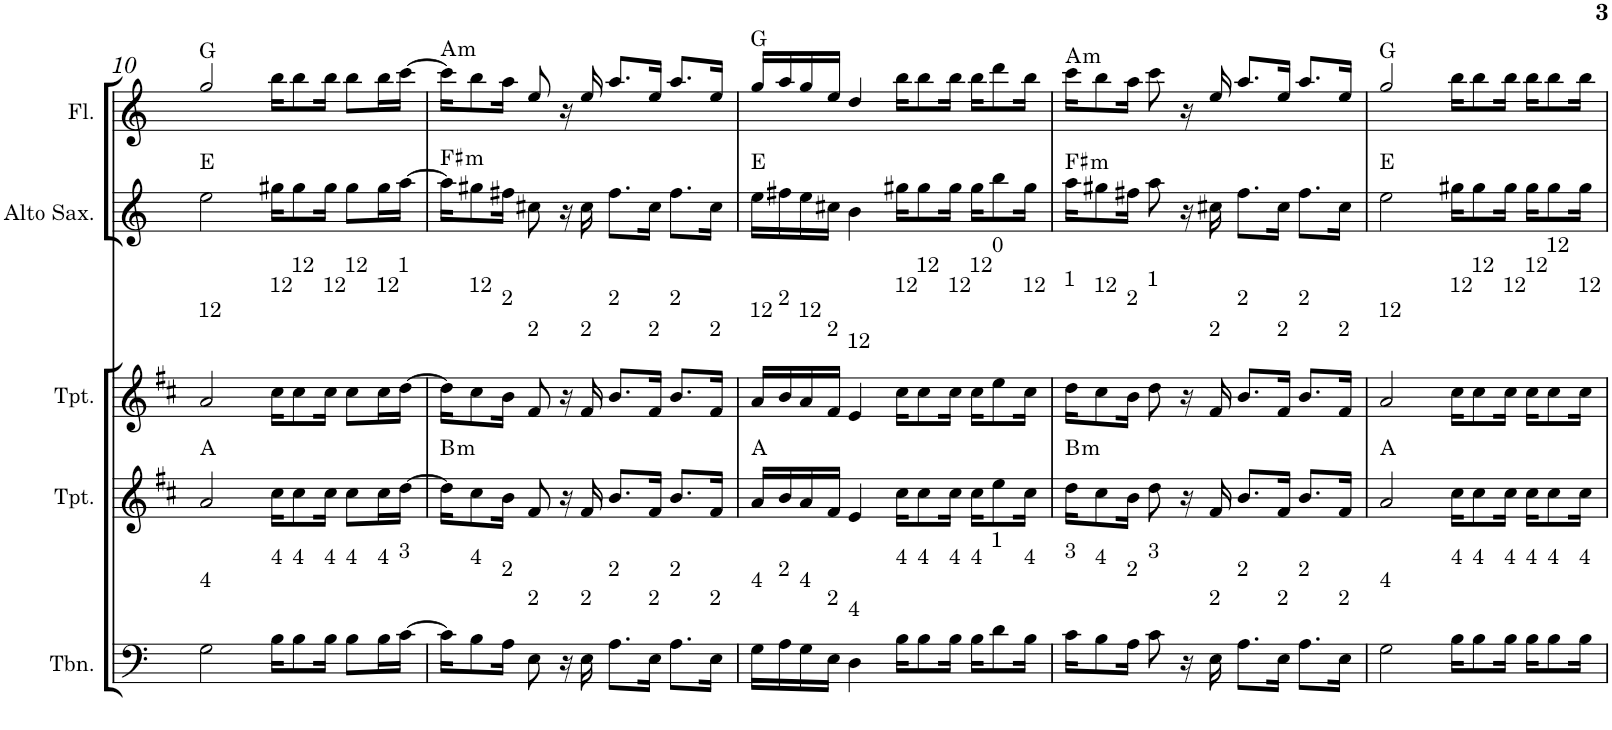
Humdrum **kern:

**kern	**kern	**harte	**kern	**kern	**harte	**kern	**harte
*part5	*part4	*part4	*part3	*part2	*part2	*part1	*part1
*staff5	*staff4	*	*staff3	*staff2	*	*staff1	*
*I"C clavF	*I"Bb	*	*I"Bb - Pirata	*I"Eb	*	*I"C clavG	*
!!LO:PB:g=z
*clefF4	*clefG2	*	*clefG2	*clefG2	*	*clefG2	*
*	*Trd1c2	*	*Trd1c2	*Trd5c9	*	*	*
*k[]	*k[f#c#]	*	*k[f#c#]	*k[]	*	*k[]	*
*C:	*D:	*	*D:	*	*	*C:	*
*M4/4	*M4/4	*	*M4/4	*M4/4	*	*M4/4	*
=10	=10	=10	=10	=10	=10	=10	=10
!	!	!	!LO:TX:a:t=12	!	!	!	!
!LO:TX:a:t=4	!	!	!	!	!	!	!
2G\	2a/	A:maj	2a/	2ee\	E:maj	2gg/	G:maj
!	!	!	!LO:TX:a:t=12	!	!	!	!
!LO:TX:a:t=4	!	!	!	!	!	!	!
16B\KL	16cc#\KL	.	16cc#\KL	16gg#X\KL	.	16bb\KL	.
!	!	!	!LO:TX:a:t=12	!	!	!	!
!LO:TX:a:t=4	!	!	!	!	!	!	!
8B\	8cc#\	.	8cc#\	8gg#\	.	8bb\	.
!	!	!	!LO:TX:a:t=12	!	!	!	!
!LO:TX:a:t=4	!	!	!	!	!	!	!
16B\Jk	16cc#\Jk	.	16cc#\Jk	16gg#\Jk	.	16bb\Jk	.
!	!	!	!LO:TX:a:t=12	!	!	!	!
!LO:TX:a:t=4	!	!	!	!	!	!	!
8B\L	8cc#\L	.	8cc#\L	8gg#\L	.	8bb\L	.
!	!	!	!LO:TX:a:t=12	!	!	!	!
!LO:TX:a:t=4	!	!	!	!	!	!	!
16B\L	16cc#\L	.	16cc#\L	16gg#\L	.	16bb\L	.
!	!	!	!LO:TX:a:t=1	!	!	!	!
!LO:TX:a:t=3	!	!	!	!	!	!	!
[>16c\JJ	[>16dd\JJ	.	[>16dd\JJ	[>16aa\JJ	.	[>16ccc\JJ	.
=11	=11	=11	=11	=11	=11	=11	=11
!	!	!LO:H:kt=m	!	!	!LO:H:kt=m	!	!LO:H:kt=m
16c\KL]	16dd\KL]	B:min	16dd\KL]	16aa\KL]	F#:min	16ccc\KL]	A:min
!	!	!	!LO:TX:a:t=12	!	!	!	!
!LO:TX:a:t=4	!	!	!	!	!	!	!
8B\	8cc#\	.	8cc#\	8gg#X\	.	8bb\	.
!	!	!	!LO:TX:a:t=2	!	!	!	!
!LO:TX:a:t=2	!	!	!	!	!	!	!
16A\Jk	16b\Jk	.	16b\Jk	16ff#X\Jk	.	16aa\Jk	.
!	!	!	!LO:TX:a:t=2	!	!	!	!
!LO:TX:a:t=2	!	!	!	!	!	!	!
8E\	8f#/	.	8f#/	8cc#X\	.	8ee/	.
16r	16r	.	16r	16r	.	16r	.
!	!	!	!LO:TX:a:t=2	!	!	!	!
!LO:TX:a:t=2	!	!	!	!	!	!	!
16E\	16f#/	.	16f#/	16cc#\	.	16ee/	.
!	!	!	!LO:TX:a:t=2	!	!	!	!
!LO:TX:a:t=2	!	!	!	!	!	!	!
8.A\L	8.b/L	.	8.b/L	8.ff#\L	.	8.aa/L	.
!	!	!	!LO:TX:a:t=2	!	!	!	!
!LO:TX:a:t=2	!	!	!	!	!	!	!
16E\Jk	16f#/Jk	.	16f#/Jk	16cc#\Jk	.	16ee/Jk	.
!	!	!	!LO:TX:a:t=2	!	!	!	!
!LO:TX:a:t=2	!	!	!	!	!	!	!
8.A\L	8.b/L	.	8.b/L	8.ff#\L	.	8.aa/L	.
!	!	!	!LO:TX:a:t=2	!	!	!	!
!LO:TX:a:t=2	!	!	!	!	!	!	!
16E\Jk	16f#/Jk	.	16f#/Jk	16cc#\Jk	.	16ee/Jk	.
=12	=12	=12	=12	=12	=12	=12	=12
!	!	!	!LO:TX:a:t=12	!	!	!	!
!LO:TX:a:t=4	!	!	!	!	!	!	!
16G\LL	16a/LL	A:maj	16a/LL	16ee\LL	E:maj	16gg/LL	G:maj
!	!	!	!LO:TX:a:t=2	!	!	!	!
!LO:TX:a:t=2	!	!	!	!	!	!	!
16A\	16b/	.	16b/	16ff#X\	.	16aa/	.
!	!	!	!LO:TX:a:t=12	!	!	!	!
!LO:TX:a:t=4	!	!	!	!	!	!	!
16G\	16a/	.	16a/	16ee\	.	16gg/	.
!	!	!	!LO:TX:a:t=2	!	!	!	!
!LO:TX:a:t=2	!	!	!	!	!	!	!
16E\JJ	16f#/JJ	.	16f#/JJ	16cc#X\JJ	.	16ee/JJ	.
!	!	!	!LO:TX:a:t=12	!	!	!	!
!LO:TX:a:t=4	!	!	!	!	!	!	!
4D\	4e/	.	4e/	4b\	.	4dd/	.
!	!	!	!LO:TX:a:t=12	!	!	!	!
!LO:TX:a:t=4	!	!	!	!	!	!	!
16B\KL	16cc#\KL	.	16cc#\KL	16gg#X\KL	.	16bb\KL	.
!	!	!	!LO:TX:a:t=12	!	!	!	!
!LO:TX:a:t=4	!	!	!	!	!	!	!
8B\	8cc#\	.	8cc#\	8gg#\	.	8bb\	.
!	!	!	!LO:TX:a:t=12	!	!	!	!
!LO:TX:a:t=4	!	!	!	!	!	!	!
16B\Jk	16cc#\Jk	.	16cc#\Jk	16gg#\Jk	.	16bb\Jk	.
!	!	!	!LO:TX:a:t=12	!	!	!	!
!LO:TX:a:t=4	!	!	!	!	!	!	!
16B\KL	16cc#\KL	.	16cc#\KL	16gg#\KL	.	16bb\KL	.
!	!	!	!LO:TX:a:t=0	!	!	!	!
!LO:TX:a:t=1	!	!	!	!	!	!	!
8d\	8ee\	.	8ee\	8bb\	.	8ddd\	.
!	!	!	!LO:TX:a:t=12	!	!	!	!
!LO:TX:a:t=4	!	!	!	!	!	!	!
16B\Jk	16cc#\Jk	.	16cc#\Jk	16gg#\Jk	.	16bb\Jk	.
=13	=13	=13	=13	=13	=13	=13	=13
!	!	!	!LO:TX:a:t=1	!	!	!	!
!LO:TX:a:t=3	!	!LO:H:kt=m	!	!	!LO:H:kt=m	!	!LO:H:kt=m
16c\KL	16dd\KL	B:min	16dd\KL	16aa\KL	F#:min	16ccc\KL	A:min
!	!	!	!LO:TX:a:t=12	!	!	!	!
!LO:TX:a:t=4	!	!	!	!	!	!	!
8B\	8cc#\	.	8cc#\	8gg#X\	.	8bb\	.
!	!	!	!LO:TX:a:t=2	!	!	!	!
!LO:TX:a:t=2	!	!	!	!	!	!	!
16A\Jk	16b\Jk	.	16b\Jk	16ff#X\Jk	.	16aa\Jk	.
!	!	!	!LO:TX:a:t=1	!	!	!	!
!LO:TX:a:t=3	!	!	!	!	!	!	!
8c\	8dd\	.	8dd\	8aa\	.	8ccc\	.
16r	16r	.	16r	16r	.	16r	.
!	!	!	!LO:TX:a:t=2	!	!	!	!
!LO:TX:a:t=2	!	!	!	!	!	!	!
16E\	16f#/	.	16f#/	16cc#X\	.	16ee/	.
!	!	!	!LO:TX:a:t=2	!	!	!	!
!LO:TX:a:t=2	!	!	!	!	!	!	!
8.A\L	8.b/L	.	8.b/L	8.ff#\L	.	8.aa/L	.
!	!	!	!LO:TX:a:t=2	!	!	!	!
!LO:TX:a:t=2	!	!	!	!	!	!	!
16E\Jk	16f#/Jk	.	16f#/Jk	16cc#\Jk	.	16ee/Jk	.
!	!	!	!LO:TX:a:t=2	!	!	!	!
!LO:TX:a:t=2	!	!	!	!	!	!	!
8.A\L	8.b/L	.	8.b/L	8.ff#\L	.	8.aa/L	.
!	!	!	!LO:TX:a:t=2	!	!	!	!
!LO:TX:a:t=2	!	!	!	!	!	!	!
16E\Jk	16f#/Jk	.	16f#/Jk	16cc#\Jk	.	16ee/Jk	.
=14	=14	=14	=14	=14	=14	=14	=14
!	!	!	!LO:TX:a:t=12	!	!	!	!
!LO:TX:a:t=4	!	!	!	!	!	!	!
2G\	2a/	A:maj	2a/	2ee\	E:maj	2gg/	G:maj
!	!	!	!LO:TX:a:t=12	!	!	!	!
!LO:TX:a:t=4	!	!	!	!	!	!	!
16B\KL	16cc#\KL	.	16cc#\KL	16gg#X\KL	.	16bb\KL	.
!	!	!	!LO:TX:a:t=12	!	!	!	!
!LO:TX:a:t=4	!	!	!	!	!	!	!
8B\	8cc#\	.	8cc#\	8gg#\	.	8bb\	.
!	!	!	!LO:TX:a:t=12	!	!	!	!
!LO:TX:a:t=4	!	!	!	!	!	!	!
16B\Jk	16cc#\Jk	.	16cc#\Jk	16gg#\Jk	.	16bb\Jk	.
!	!	!	!LO:TX:a:t=12	!	!	!	!
!LO:TX:a:t=4	!	!	!	!	!	!	!
16B\KL	16cc#\KL	.	16cc#\KL	16gg#\KL	.	16bb\KL	.
!	!	!	!LO:TX:a:t=12	!	!	!	!
!LO:TX:a:t=4	!	!	!	!	!	!	!
8B\	8cc#\	.	8cc#\	8gg#\	.	8bb\	.
!	!	!	!LO:TX:a:t=12	!	!	!	!
!LO:TX:a:t=4	!	!	!	!	!	!	!
16B\Jk	16cc#\Jk	.	16cc#\Jk	16gg#\Jk	.	16bb\Jk	.
=	=	=	=	=	=	=	=
*-	*-	*-	*-	*-	*-	*-	*-
